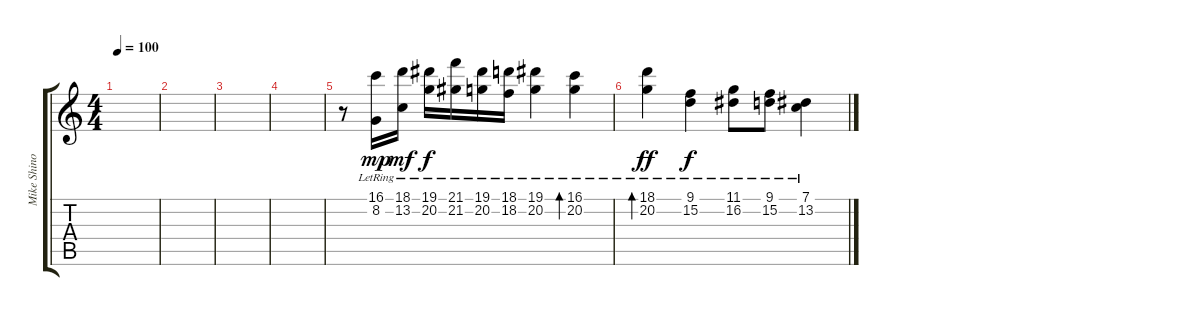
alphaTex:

\track ("Mike Shinoda - Piano (right hand)" "Mike Shino") {instrument acousticgrandpiano}
\staff {score tabs}
\tuning (Ab4 B3 G3 D3 A2 E2) {hide}
\ts (4 4)
\tempo 100
\clef g2
\ks c
|
|
|
|
r.8 (16.1{lr} 8.2{lr}).16{dy mp} (18.1{lr} 13.2{lr}).16{dy mf} (19.1{lr} 20.2{lr}).16{dy f} (21.1{lr} 21.2{lr}).16 (19.1{lr} 20.2{lr}).16 (18.1{lr} 18.2{lr}).16 (19.1{lr} 20.2{lr}).4 (16.1{lr} 20.2{lr}).4{bd 240} |
(18.1{lr} 20.2{lr}).4{bd 30 dy ff} (9.1{lr} 15.2{lr}).4{dy f} (11.1{lr} 16.2{lr}).8 (9.1{lr} 15.2{lr}).8 (7.1{lr} 13.2{lr}).4
